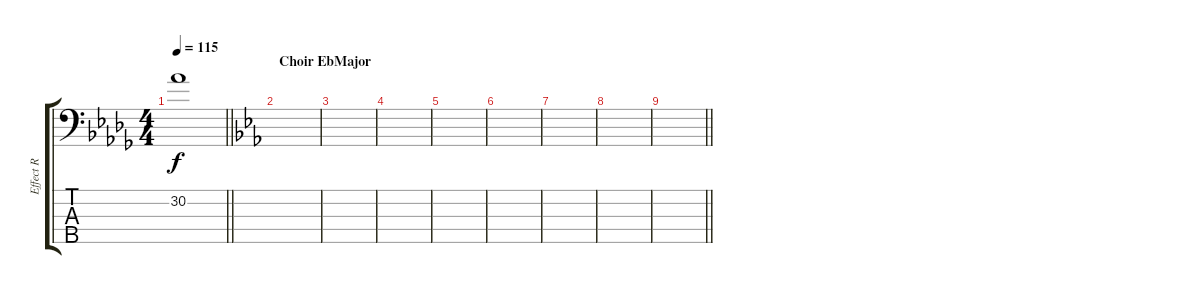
\track ("Effect R" "Effect R") {instrument synthvoice}
\staff {score tabs}
\tuning (G2 D2 A1 E1 B0) {hide}
\ts (4 4)
\tempo 115
\clef f4
\barLineRight lightlight
\ks db
30.2.1{dy f volume 0} |
\section ("" "Choir EbMajor")
\ks eb
|
|
|
|
|
|
|
\barLineRight lightlight
